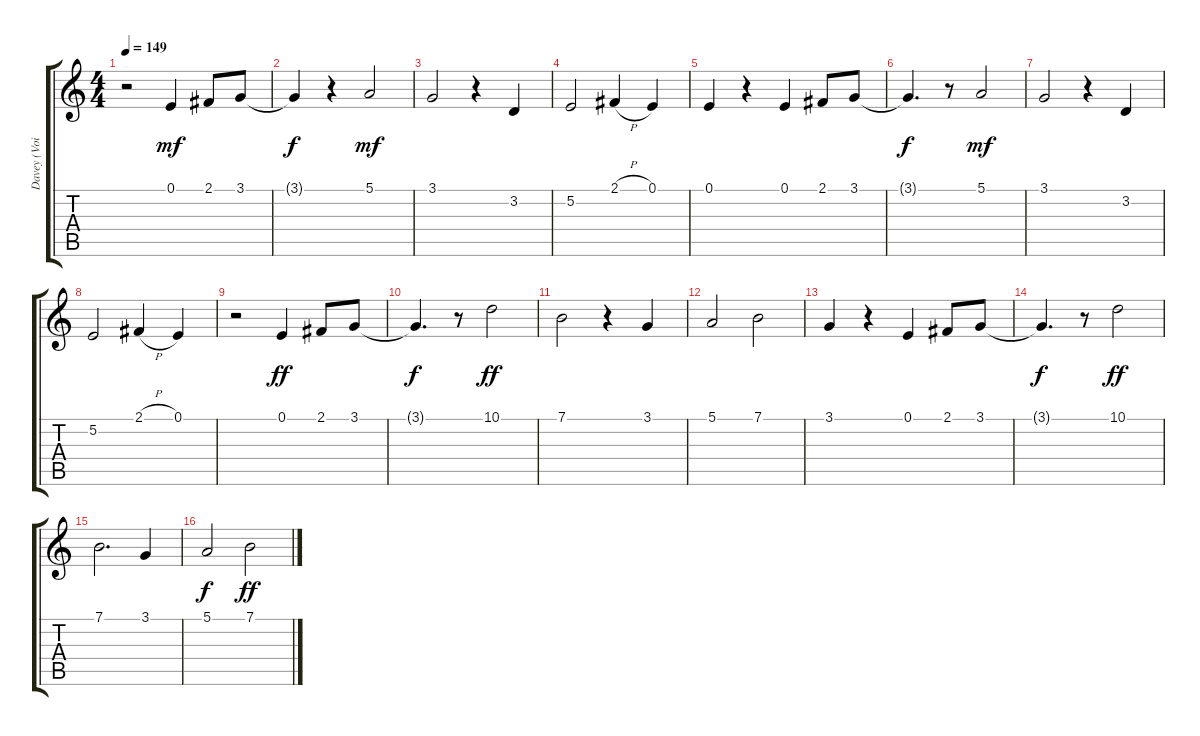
\track ("Davey (Voice)" "Davey (Voi") {instrument brightacousticpiano}
\staff {score tabs}
\tuning (E4 B3 G3 D3 A2 E2) {hide}
\ts (4 4)
\tempo 149
\clef g2
\ks c
r.2{dy f} 0.1.4{dy mf} 2.1.8 3.1.8 |
3.1{t}.4{dy f} r.4 5.1.2{dy mf} |
3.1.2 r.4 3.2.4 |
5.2.2 2.1{h}.4 0.1.4 |
0.1.4 r.4 0.1.4 2.1.8 3.1.8 |
3.1{t}.4{d dy f} r.8 5.1.2{dy mf} |
3.1.2 r.4 3.2.4 |
5.2.2 2.1{h}.4 0.1.4 |
r.2 0.1.4{dy ff} 2.1.8 3.1.8 |
3.1{t}.4{d dy f} r.8 10.1.2{dy ff} |
7.1.2 r.4 3.1.4 |
5.1.2 7.1.2 |
3.1.4 r.4 0.1.4 2.1.8 3.1.8 |
3.1{t}.4{d dy f} r.8 10.1.2{dy ff} |
7.1.2{d} 3.1.4 |
5.1.2{dy f} 7.1.2{dy ff}
